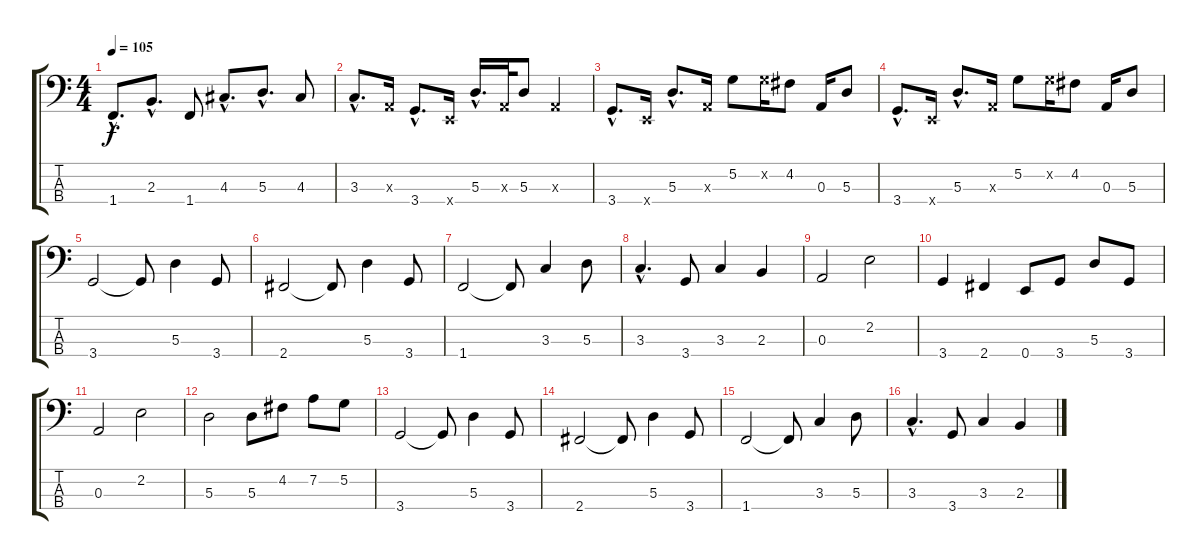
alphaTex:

\track "" {instrument electricbassfinger}
\staff {score tabs}
\tuning (G2 D2 A1 E1) {hide}
\ts (4 4)
\tempo 105
\clef f4
\ks c
1.4{hac}.8{d dy f} 2.3{hac}.8{d} 1.4.8 4.3{hac}.8{d} 5.3{hac}.8{d} 4.3.8 |
3.3{hac}.8{d} 0.3{x}.16 3.4{hac}.8{d} 0.4{x}.16 5.3{hac}.16{d} 0.3{x}.32 5.3.8 0.3{x}.4 |
3.4{hac}.8{d} 0.4{x}.16 5.3{hac}.8{d} 0.3{x}.16 5.2.8 5.2{x}.16 4.2.8 0.3.16 5.3.8 |
3.4{hac}.8{d} 0.4{x}.16 5.3{hac}.8{d} 0.3{x}.16 5.2.8 5.2{x}.16 4.2.8 0.3.16 5.3.8 |
3.4.2 3.4{t}.8 5.3.4 3.4.8 |
2.4.2 2.4{t}.8 5.3.4 3.4.8 |
1.4.2 1.4{t}.8 3.3.4 5.3.8 |
3.3{hac}.4{d} 3.4.8 3.3.4 2.3.4 |
0.3.2 2.2.2 |
3.4.4 2.4.4 0.4.8 3.4.8 5.3.8 3.4.8 |
0.3.2 2.2.2 |
5.3.2 5.3.8 4.2.8 7.2.8 5.2.8 |
3.4.2 3.4{t}.8 5.3.4 3.4.8 |
2.4.2 2.4{t}.8 5.3.4 3.4.8 |
1.4.2 1.4{t}.8 3.3.4 5.3.8 |
3.3{hac}.4{d} 3.4.8 3.3.4 2.3.4
